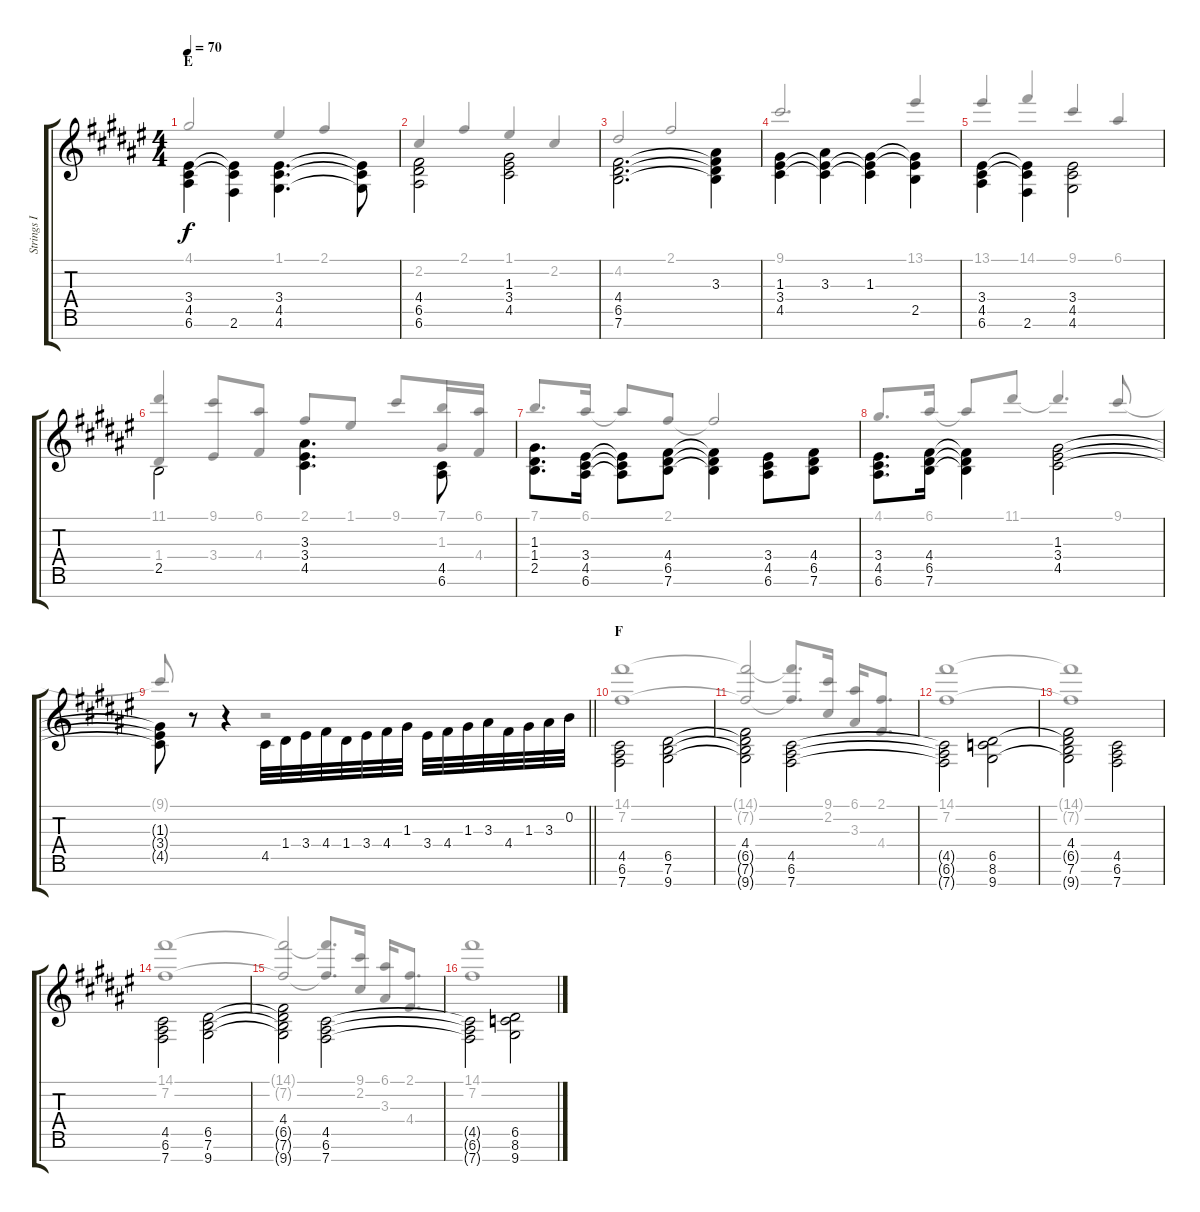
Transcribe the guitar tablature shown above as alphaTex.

\track ("Strings I" "Strings I") {instrument stringensemble1}
\staff {score tabs}
\tuning (E5 B4 G4 D4 A3 E3 B2) {hide}
\voice
\ts (4 4)
\section ("" "E")
\tempo 70
\clef g2
\ks f#
(3.4 4.5 6.6).4{dy f beam Down} (3.4{t} 4.5{t} 2.6).4{beam Down} (3.4 4.5 4.6).4{d beam Down} (3.4{t} 4.5{t} 4.6{t}).8{beam Down} |
(4.4 6.5 6.6).2{beam Down} (1.3 3.4 4.5).2{beam Down} |
(4.4 6.5 7.6).2{d beam Down} (3.3 4.4{t} 6.5{t} 7.6{t}).4{beam Down} |
(1.3 3.4 4.5).4{beam Down} (3.3 3.4{t} 4.5{t}).4{beam Down} (1.3 3.4{t} 4.5{t}).4{beam Down} (1.3{t} 3.4{t} 2.5).4{beam Down} |
(3.4 4.5 6.6).4{beam Down} (3.4{t} 4.5{t} 2.6).4{beam Down} (3.4 4.5 4.6).2{beam Down} |
2.5.2{beam Down} (3.3 3.4 4.5).4{d beam Down} (4.5 6.6).8{beam Down} |
(1.3 1.4 2.5).8{d beam Down} (3.4 4.5 6.6).16{beam Down} (3.4{t} 4.5{t} 6.6{t}).8{beam Down} (4.4 6.5 7.6).8{beam Down} (4.4{t} 6.5{t} 7.6{t}).4{beam Down} (3.4 4.5 6.6).8{beam Down} (4.4 6.5 7.6).8{beam Down} |
(3.4 4.5 6.6).8{d beam Down} (4.4 6.5 7.6).16{beam Down} (4.4{t} 6.5{t} 7.6{t}).4{beam Down} (1.3 3.4 4.5).2{beam Down} |
\barLineRight lightlight
(1.3{t} 3.4{t} 4.5{t}).8{beam Down} r.8 r.4 4.5.32{beam Down} 1.4.32{beam Down} 3.4.32{beam Down} 4.4.32{beam Down} 1.4.32{beam Down} 3.4.32{beam Down} 4.4.32{beam Down} 1.3.32{beam Down} 3.4.32{beam Down} 4.4.32{beam Down} 1.3.32{beam Down} 3.3.32{beam Down} 4.4.32{beam Down} 1.3.32{beam Down} 3.3.32{beam Down} 0.2.32{beam Down} |
\section ("" "F")
(4.5 6.6 7.7).2{beam Down} (6.5 7.6 9.7).2{beam Down} |
(4.4 6.5{t} 7.6{t} 9.7{t}).2{beam Down} (4.5 6.6 7.7).2{beam Down} |
(4.5{t} 6.6{t} 7.7{t}).2{beam Down} (6.5 8.6 9.7).2{beam Down} |
(4.4 6.5{t} 7.6 9.7{t}).2{beam Down} (4.5 6.6 7.7).2{beam Down} |
(4.5 6.6 7.7).2{beam Down} (6.5 7.6 9.7).2{beam Down} |
(4.4 6.5{t} 7.6{t} 9.7{t}).2{beam Down} (4.5 6.6 7.7).2{beam Down} |
(4.5{t} 6.6{t} 7.7{t}).2{beam Down} (6.5 8.6 9.7).2{beam Down}
\voice
\clef g2
\ottava regular
\simile none
\ks f#
4.1.2{dy f beam Up} 1.1.4{beam Up} 2.1.4{beam Up} |
2.2.4{beam Up} 2.1.4{beam Up} 1.1.4{beam Up} 2.2.4{beam Up} |
4.2.2{beam Up} 2.1.2{beam Up} |
9.1.2{d beam Up} 13.1.4{beam Up} |
13.1.4{beam Up} 14.1.4{beam Up} 9.1.4{beam Up} 6.1.4{beam Up} |
(11.1 1.4).4{beam Up} (9.1 3.4).8{beam Up} (6.1 4.4).8{beam Up} 2.1.8{beam Up} 1.1.8{beam Up} 9.1.8{beam Up} (7.1 1.3).16{beam Up} (6.1 4.4).16{beam Up} |
7.1.8{d beam Up} 6.1.16{beam Up} 6.1{t}.8{beam Up} 2.1.8{beam Up} 2.1{t}.2{beam Up} |
4.1.8{d beam Up} 6.1.16{beam Up} 6.1{t}.8{beam Up} 11.1.8{beam Up} 11.1{t}.4{d beam Up} 9.1.8{beam Up} |
\barLineRight lightlight
9.1{t}.8{beam Up} r.8 r.4 r.2 |
(14.1 7.2).1 |
(14.1{t} 7.2{t}).2{beam Up} (14.1{t} 7.2{t}).8{d beam Up} (9.1 2.2).16{beam Up} (6.1 3.3).16{beam Up} (2.1 4.4).8{d beam Up} |
(14.1 7.2).1 |
(14.1{t} 7.2{t}).1 |
(14.1 7.2).1 |
(14.1{t} 7.2{t}).2{beam Up} (14.1{t} 7.2{t}).8{d beam Up} (9.1 2.2).16{beam Up} (6.1 3.3).16{beam Up} (2.1 4.4).8{d beam Up} |
(14.1 7.2).1
